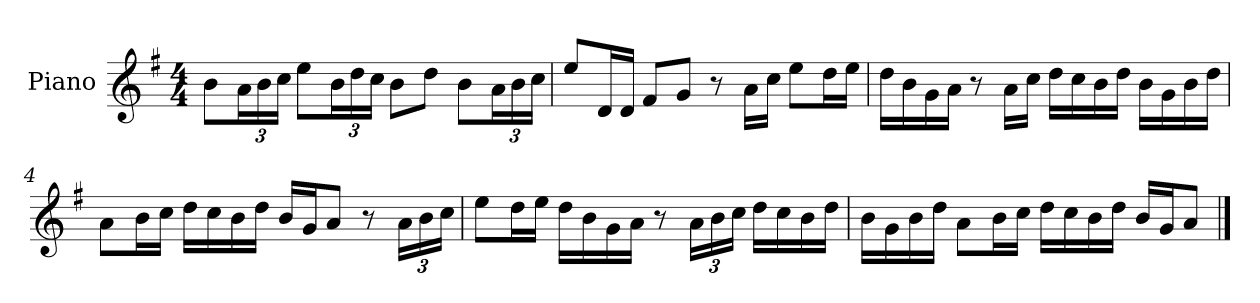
**kern
*part1
*staff1
*I"Piano
*I'P-no
*clefG2
*k[f#]
*M4/4
*MM90
=1
8b\L
*Xbrackettup
24a\L
24b\
24cc\JJ
8ee\L
24b\L
24dd\
24cc\JJ
8b\L
8dd\J
8b\L
24a\L
24b\
24cc\JJ
=2
8ee/L
16d/L
16d/JJ
8f#/L
8g/J
8r
16a\LL
16cc\JJ
8ee\L
16dd\L
16ee\JJ
=3
16dd\LL
16b\
16g\
16a\JJ
8r
16a\LL
16cc\JJ
16dd\LL
16cc\
16b\
16dd\JJ
16b\LL
16g\
16b\
16dd\JJ
!!LO:LB:g=z
=4
8a\L
16b\L
16cc\JJ
16dd\LL
16cc\
16b\
16dd\JJ
16b/LL
16g/J
8a/J
8r
24a\LL
24b\
24cc\JJ
=5
8ee\L
16dd\L
16ee\JJ
16dd\LL
16b\
16g\
16a\JJ
8r
24a\LL
24b\
24cc\JJ
16dd\LL
16cc\
16b\
16dd\JJ
=6
16b\LL
16g\
16b\
16dd\JJ
8a\L
16b\L
16cc\JJ
16dd\LL
16cc\
16b\
16dd\JJ
16b/LL
16g/J
8a/J
==
*-
